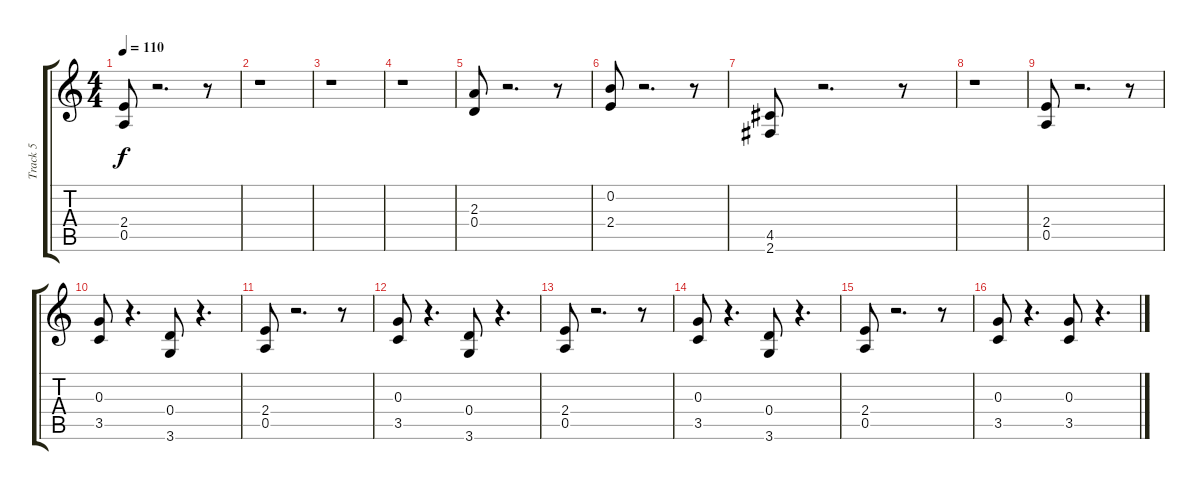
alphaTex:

\track ("Track 5" "Track 5") {instrument distortionguitar}
\staff {score tabs}
\tuning (E4 B3 G3 D3 A2 E2) {hide}
\ts (4 4)
\tempo 110
\clef g2
\ks c
(2.4 0.5).8{dy f} r.2{d} r.8 |
r.1 |
r.1 |
r.1 |
(2.3 0.4).8 r.2{d} r.8 |
(0.2 2.4).8 r.2{d} r.8 |
(4.5 2.6).8 r.2{d} r.8 |
r.1 |
(2.4 0.5).8 r.2{d} r.8 |
(0.3 3.5).8 r.4{d} (0.4 3.6).8 r.4{d} |
(2.4 0.5).8 r.2{d} r.8 |
(0.3 3.5).8 r.4{d} (0.4 3.6).8 r.4{d} |
(2.4 0.5).8 r.2{d} r.8 |
(0.3 3.5).8 r.4{d} (0.4 3.6).8 r.4{d} |
(2.4 0.5).8 r.2{d} r.8 |
(0.3 3.5).8 r.4{d} (0.3 3.5).8 r.4{d}
